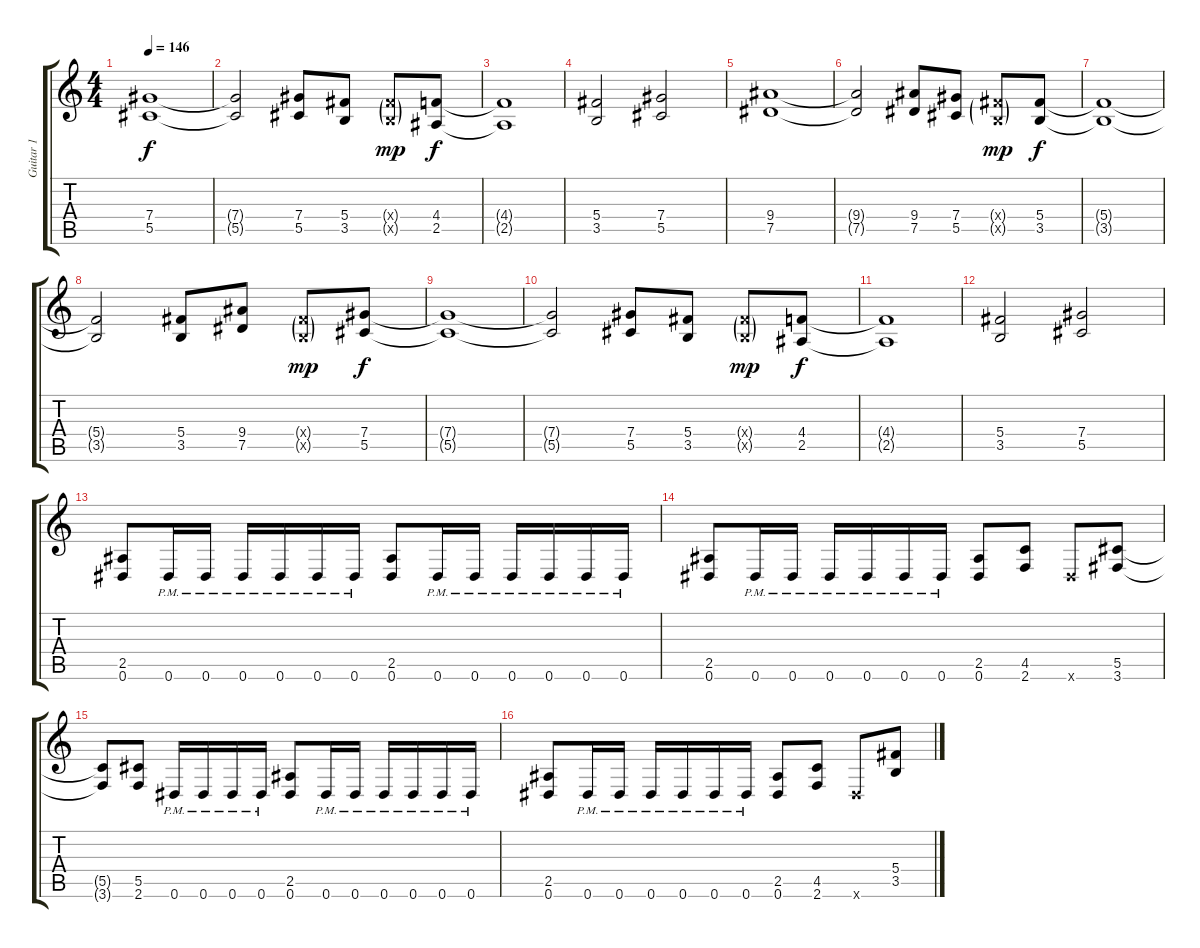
\track ("Guitar 1" "Guitar 1") {instrument distortionguitar}
\staff {score tabs}
\tuning (Eb4 Bb3 Gb3 Db3 Ab2 Eb2) {hide}
\ts (4 4)
\tempo 146
\clef g2
\ks c
(7.4{t} 5.5{t}).1{dy f} |
(7.4{t} 5.5{t}).2 (7.4 5.5).8 (5.4 3.5).8 (5.4{g x} 3.5{g x}).8{dy mp} (4.4 2.5).8{dy f} |
(4.4{t} 2.5{t}).1 |
(5.4 3.5).2 (7.4 5.5).2 |
(9.4 7.5).1 |
(9.4{t} 7.5{t}).2 (9.4 7.5).8 (7.4 5.5).8 (5.4{g x} 3.5{g x}).8{dy mp} (5.4 3.5).8{dy f} |
(5.4{t} 3.5{t}).1 |
(5.4{t} 3.5{t}).2 (5.4 3.5).8 (9.4 7.5).8 (5.4{g x} 3.5{g x}).8{dy mp} (7.4 5.5).8{dy f} |
(7.4{t} 5.5{t}).1 |
(7.4{t} 5.5{t}).2 (7.4 5.5).8 (5.4 3.5).8 (5.4{g x} 3.5{g x}).8{dy mp} (4.4 2.5).8{dy f} |
(4.4{t} 2.5{t}).1 |
(5.4 3.5).2 (7.4 5.5).2 |
(2.5 0.6).8 0.6{pm}.16 0.6{pm}.16 0.6{pm}.16 0.6{pm}.16 0.6{pm}.16 0.6{pm}.16 (2.5 0.6).8 0.6{pm}.16 0.6{pm}.16 0.6{pm}.16 0.6{pm}.16 0.6{pm}.16 0.6{pm}.16 |
(2.5 0.6).8 0.6{pm}.16 0.6{pm}.16 0.6{pm}.16 0.6{pm}.16 0.6{pm}.16 0.6{pm}.16 (2.5 0.6).8 (4.5 2.6).8 0.6{x}.8 (5.5 3.6).8 |
(5.5{t} 3.6{t}).8 (5.5 2.6).8 0.6{pm}.16 0.6{pm}.16 0.6{pm}.16 0.6{pm}.16 (2.5 0.6).8 0.6{pm}.16 0.6{pm}.16 0.6{pm}.16 0.6{pm}.16 0.6{pm}.16 0.6{pm}.16 |
(2.5 0.6).8 0.6{pm}.16 0.6{pm}.16 0.6{pm}.16 0.6{pm}.16 0.6{pm}.16 0.6{pm}.16 (2.5 0.6).8 (4.5 2.6).8 0.6{x}.8 (5.4 3.5).8
